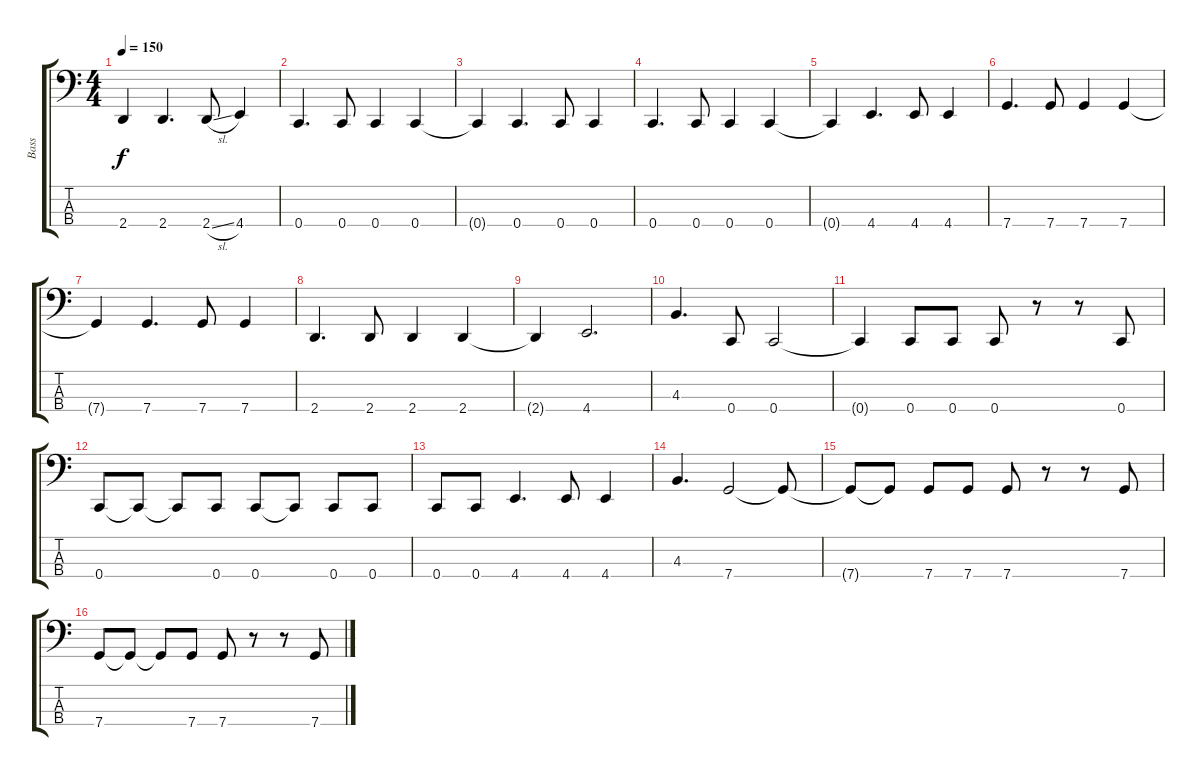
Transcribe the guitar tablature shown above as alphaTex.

\track ("Bass" "Bass") {instrument electricbassfinger}
\staff {score tabs}
\tuning (F2 C2 G1 C1) {hide}
\ts (4 4)
\tempo 150
\clef f4
\ks c
2.4{t}.4{dy f} 2.4.4{d} 2.4{sl}.8 4.4.4 |
0.4.4{d} 0.4.8 0.4.4 0.4.4 |
0.4{t}.4 0.4.4{d} 0.4.8 0.4.4 |
0.4.4{d} 0.4.8 0.4.4 0.4.4 |
0.4{t}.4 4.4.4{d} 4.4.8 4.4.4 |
7.4.4{d} 7.4.8 7.4.4 7.4.4 |
7.4{t}.4 7.4.4{d} 7.4.8 7.4.4 |
2.4.4{d} 2.4.8 2.4.4 2.4.4 |
2.4{t}.4 4.4.2{d} |
4.3.4{d} 0.4.8 0.4.2 |
0.4{t}.4 0.4.8 0.4.8 0.4.8 r.8 r.8 0.4.8 |
0.4.8 0.4{t}.8 0.4{t}.8 0.4.8 0.4.8 0.4{t}.8 0.4.8 0.4.8 |
0.4.8 0.4.8 4.4.4{d} 4.4.8 4.4.4 |
4.3.4{d} 7.4.2 7.4{t}.8 |
7.4{t}.8 7.4{t}.8 7.4.8 7.4.8 7.4.8 r.8 r.8 7.4.8 |
7.4.8 7.4{t}.8 7.4{t}.8 7.4.8 7.4.8 r.8 r.8 7.4.8
